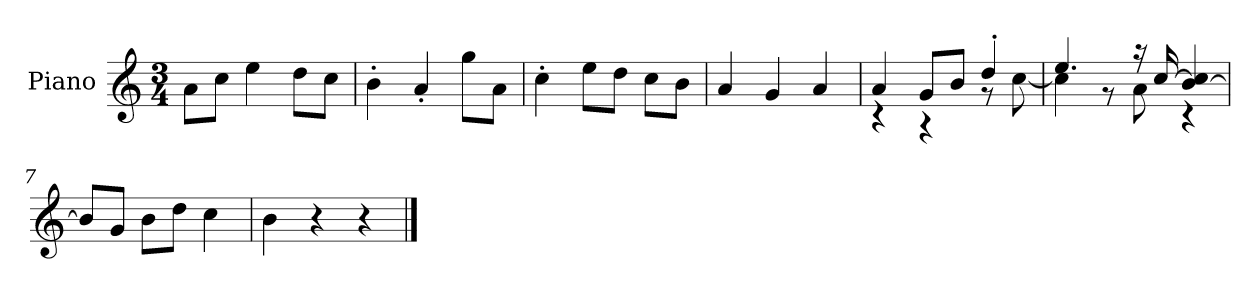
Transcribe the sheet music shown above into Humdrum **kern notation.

**kern
*part1
*staff1
*I"Piano
*I'P-no
*clefG2
*k[]
*M3/4
*MM174
=1
8a\L
8cc\J
4ee\
8dd\L
8cc\J
=2
4b'\
4a'/
8gg\L
8a\J
=3
4cc'\
8ee\L
8dd\J
8cc\L
8b\J
=4
4a/
4g/
4a/
=5
*^
4a/	4r
8g/L	4r
8b/J	.
4dd'/	8r
.	[8cc\
=6	=6
4.ee/	4cc\]
.	8r
16r	8a\
[16cc/	.
[4b/ 4cc/]	4r
*v	*v
=7
8b/L]
8g/J
8b\L
8dd\J
4cc\
=8
4b\
4r
4r
==
*-
